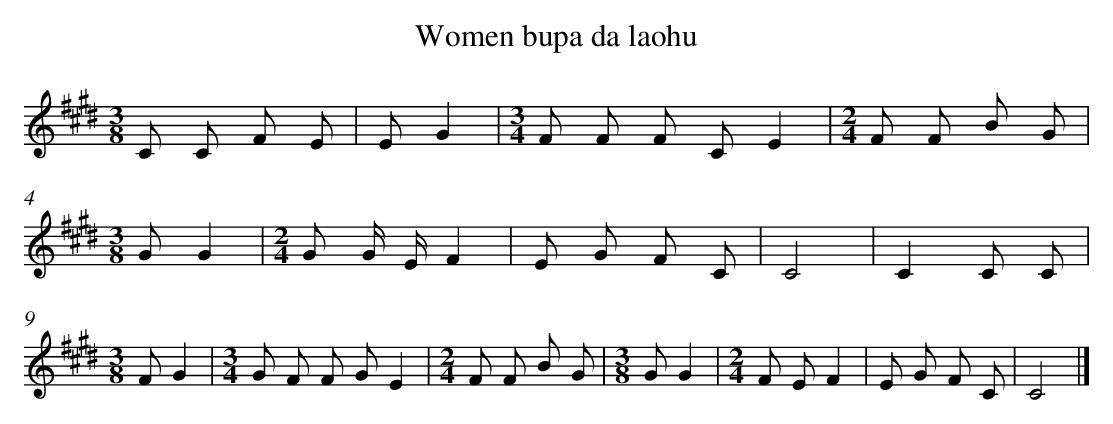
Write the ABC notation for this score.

X:1
T: Women bupa da laohu
L: 1/8
M: 3/8
K: E
C C F E [I:setbarnb 1]|
EG2 |
[M:3/4]F F F CE2 |
[M:2/4]F F B G |
[M:3/8]GG2 |
[M:2/4]G G/ E/F2 |
E G F C |
C4 |
C2C C |
[M:3/8]FG2 |
[M:3/4]G F F GE2 |
[M:2/4]F F B G |
[M:3/8]GG2 |
[M:2/4]F EF2 |
E G F C |
C4 |]
